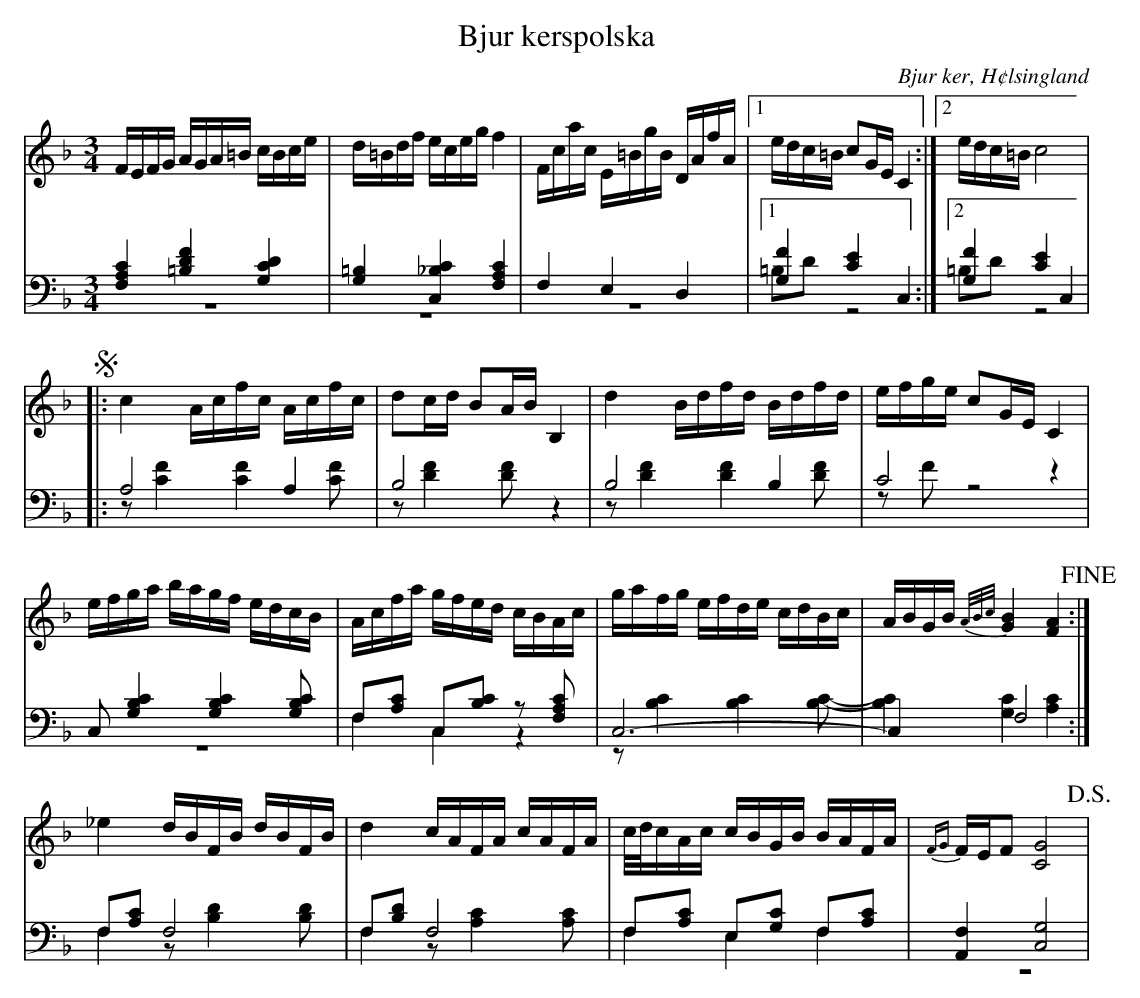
X:1
T: Bjur kerspolska
O: Bjur ker, H¢lsingland
M: 3/4
L: 1/16
K: F
V:1
V:2
V:3 merge
V:1
FEFG AGA=B cBce|d=Bdf eceg f4|Fcac E=BgB DAfA|1 edc=B c2GE C4:|2 edc=B c8 |
!segno! |:c4 Acfc Acfc|d2cd B2AB B,4|d4 Bdfd Bdfd|efge c2GE C4|
efga bagf edcB|Acfa gfed cBAc|gafg efde cdBc|ABGB {A/B/c/}[G4B4] [F4A4] !fine!:|
_e4 dBFB dBFB|d4 cAFA cAFA|c/d/cAc cBGB BAFA|{FG}FEF2 [C8G8] !D.S.!|
V:2 clef=bass
[F,4A,4C4] [F4=B,4D4] [G,4C4D4]|[G,4=B,4] [C,4_B,4C4] [F,4A,4C4]|F,4 E,4 D,4|1 [G,4F4] [C4E4] C,4:|2 [G,4F4] [C4E4] C,4 |
|:A,8 A,4|B,8 z4|B,8  B,4|C8 z4|
C,2 [G,4B,4C4] [G,4B,4C4] [G,2B,2C2]|F,2[A,2C2] C,2[B,2C2] z2 [F,2A,2C2]|C,12-|C,4 F,8:|
F,2[A,2C2] F,8|F,2[B,2D2] F,8|F,2[A,2C2] E,2[G,2C2] F,2[A,2C2]|[A,,4F,4] [C,8G,8] |
V:3 clef=bass
z12|z12|z12|1 =B,2D2 z8:|2 =B,2D2 z8|
|:z2 [C4F4] [C4F4] [C2F2]|z2 [D4F4] [D2F2] z4|z2 [D4F4] [D4F4] [D2F2]|z2 F2 z8|
z12|F,4 C,4 z4|z2 [B,4C4] [B,4C4] [B,2C2]-|[B,4C4] [G,4C4] [A,4C4]:|
F,4 z2 [B,4D4] [B,2D2]|F,4 z2 [A,4C4] [A,2C2]|F,4 E,4 F,4|z12|
